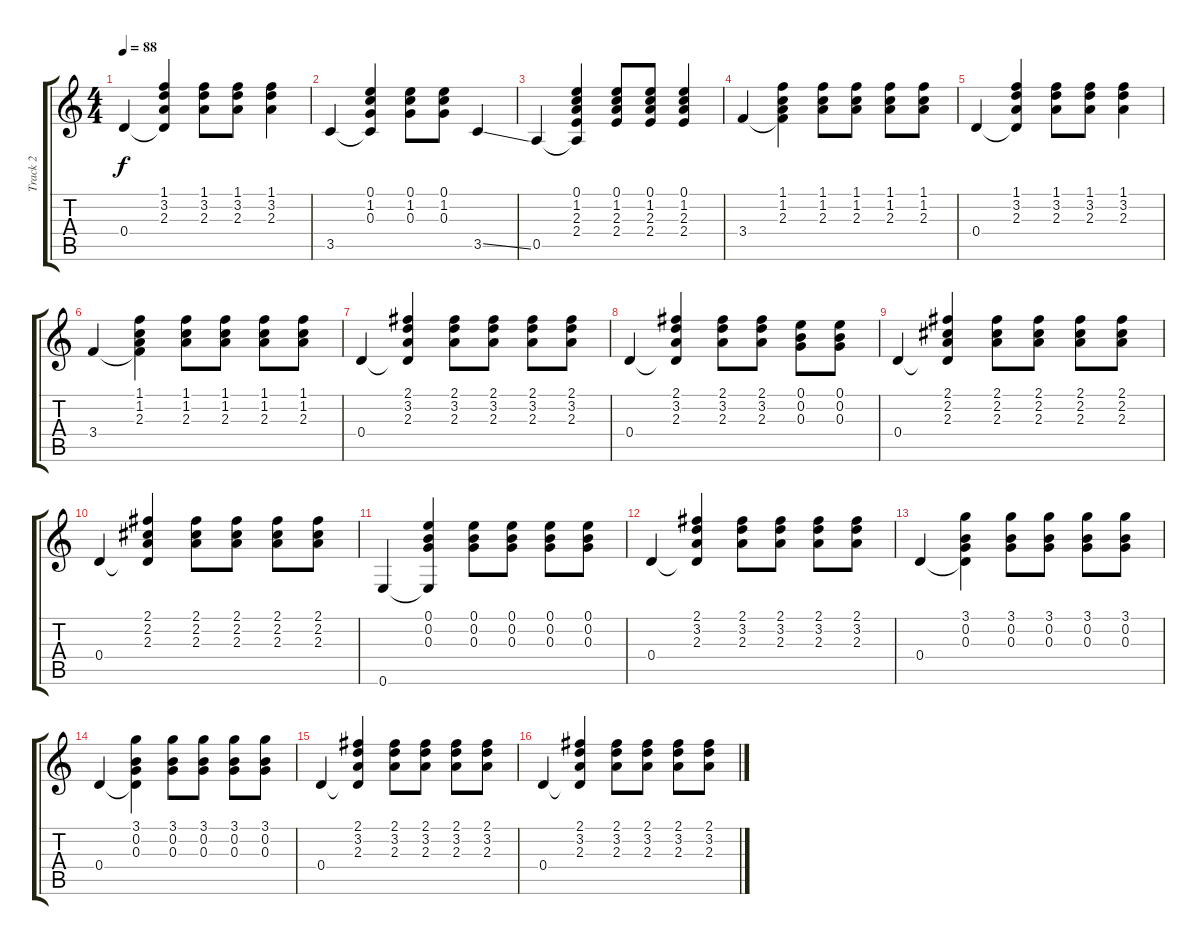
\track ("Track 2" "Track 2") {instrument acousticguitarnylon}
\staff {score tabs}
\tuning (E4 B3 G3 D3 A2 E2) {hide}
\ts (4 4)
\tempo 88
\clef g2
\ks c
0.4.4{dy f} (1.1 3.2 2.3 0.4{t}).4 (1.1 3.2 2.3).8 (1.1 3.2 2.3).8 (1.1 3.2 2.3).4 |
3.5.4 (0.1 1.2 0.3 3.5{t}).4 (0.1 1.2 0.3).8 (0.1 1.2 0.3).8 3.5{ss}.4 |
0.5.4 (0.1 1.2 2.3 2.4 0.5{t}).4 (0.1 1.2 2.3 2.4).8 (0.1 1.2 2.3 2.4).8 (0.1 1.2 2.3 2.4).4 |
3.4.4 (1.1 1.2 2.3 3.4{t}).4 (1.1 1.2 2.3).8 (1.1 1.2 2.3).8 (1.1 1.2 2.3).8 (1.1 1.2 2.3).8 |
0.4.4 (1.1 3.2 2.3 0.4{t}).4 (1.1 3.2 2.3).8 (1.1 3.2 2.3).8 (1.1 3.2 2.3).4 |
3.4.4 (1.1 1.2 2.3 3.4{t}).4 (1.1 1.2 2.3).8 (1.1 1.2 2.3).8 (1.1 1.2 2.3).8 (1.1 1.2 2.3).8 |
0.4.4 (2.1 3.2 2.3 0.4{t}).4 (2.1 3.2 2.3).8 (2.1 3.2 2.3).8 (2.1 3.2 2.3).8 (2.1 3.2 2.3).8 |
0.4.4 (2.1 3.2 2.3 0.4{t}).4 (2.1 3.2 2.3).8 (2.1 3.2 2.3).8 (0.1 0.2 0.3).8 (0.1 0.2 0.3).8 |
0.4.4 (2.1 2.2 2.3 0.4{t}).4 (2.1 2.2 2.3).8 (2.1 2.2 2.3).8 (2.1 2.2 2.3).8 (2.1 2.2 2.3).8 |
0.4.4 (2.1 2.2 2.3 0.4{t}).4 (2.1 2.2 2.3).8 (2.1 2.2 2.3).8 (2.1 2.2 2.3).8 (2.1 2.2 2.3).8 |
0.6.4 (0.1 0.2 0.3 0.6{t}).4 (0.1 0.2 0.3).8 (0.1 0.2 0.3).8 (0.1 0.2 0.3).8 (0.1 0.2 0.3).8 |
0.4.4 (2.1 3.2 2.3 0.4{t}).4 (2.1 3.2 2.3).8 (2.1 3.2 2.3).8 (2.1 3.2 2.3).8 (2.1 3.2 2.3).8 |
0.4.4 (3.1 0.2 0.3 0.4{t}).4 (3.1 0.2 0.3).8 (3.1 0.2 0.3).8 (3.1 0.2 0.3).8 (3.1 0.2 0.3).8 |
0.4.4 (3.1 0.2 0.3 0.4{t}).4 (3.1 0.2 0.3).8 (3.1 0.2 0.3).8 (3.1 0.2 0.3).8 (3.1 0.2 0.3).8 |
0.4.4 (2.1 3.2 2.3 0.4{t}).4 (2.1 3.2 2.3).8 (2.1 3.2 2.3).8 (2.1 3.2 2.3).8 (2.1 3.2 2.3).8 |
0.4.4 (2.1 3.2 2.3 0.4{t}).4 (2.1 3.2 2.3).8 (2.1 3.2 2.3).8 (2.1 3.2 2.3).8 (2.1 3.2 2.3).8
